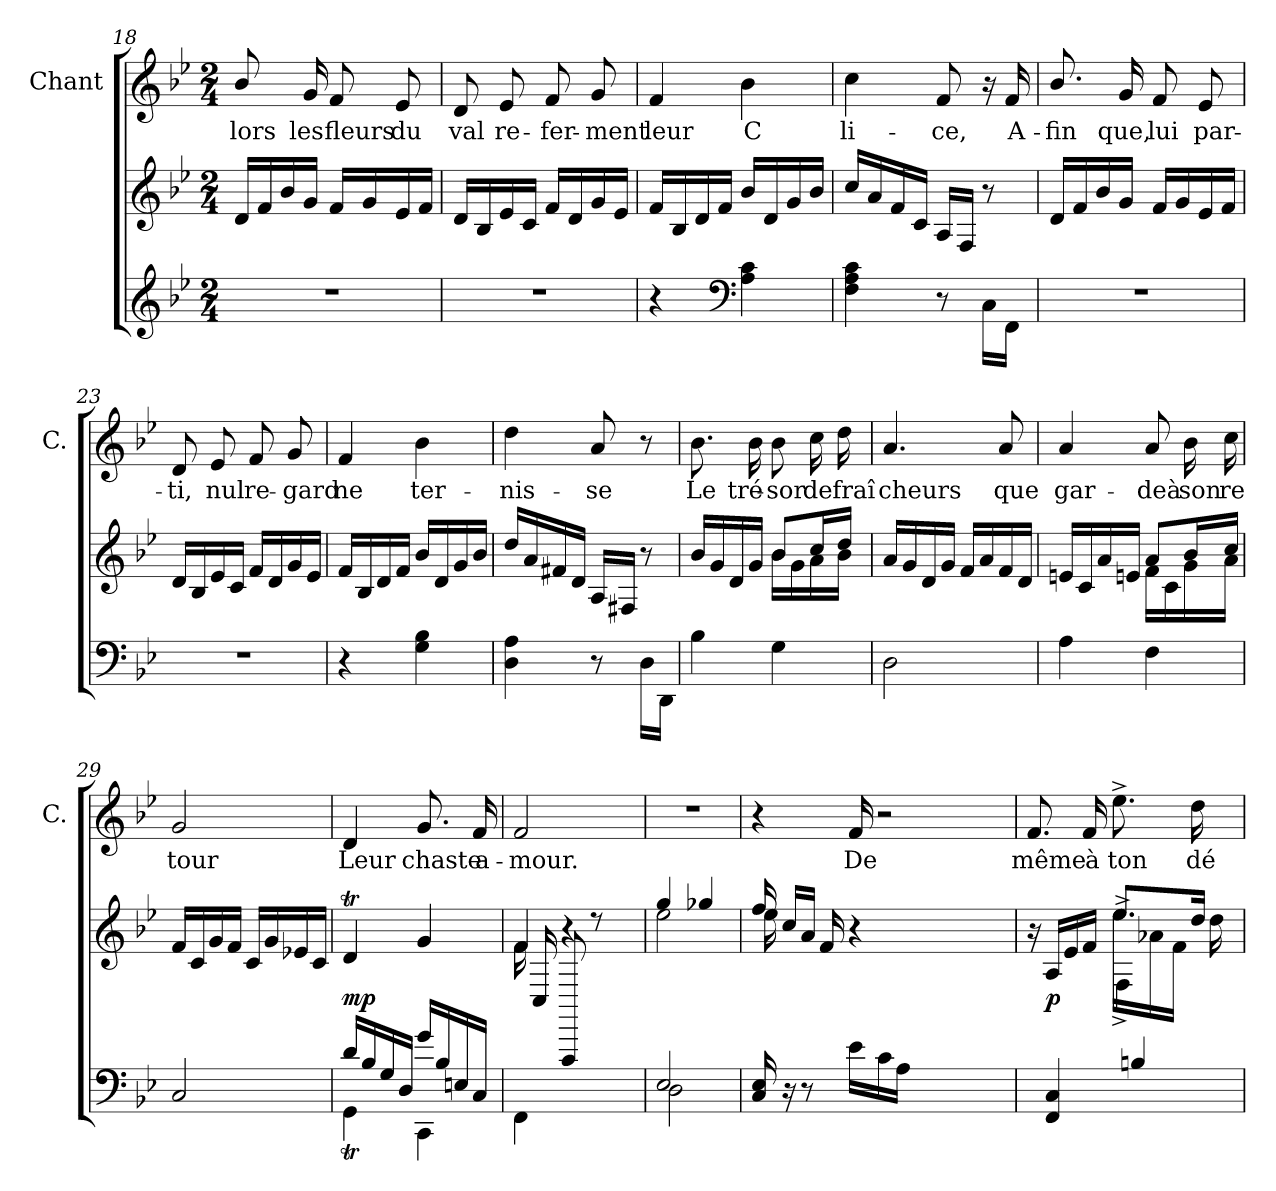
**kern	**dynam	**kern	**kern	**text
*part3	*part3	*part2	*part1	*part1
*staff3	*staff3	*staff2	*staff1	*staff1
*	*	*	*I"Chant	*
*	*	*	*I'C.	*
*clefG2	*	*clefG2	*clefG2	*
*k[b-e-]	*	*k[b-e-]	*k[b-e-]	*
*M2/4	*	*M2/4	*M2/4	*
=18	=18	=18	=18	=18
2r	.	16di/LL	8b-i/	lors
.	.	16fi/	.	.
.	.	16b-i/	16ryy	.
.	.	16gi/JJ	16gi/	les
.	.	16fi/LL	8fi/	fleurs
.	.	16gi/	.	.
.	.	16e-i/	8e-i/	du
.	.	16fi/JJ	.	.
=19	=19	=19	=19	=19
2r	.	16di/LL	8di/	val
.	.	16B-i/	.	.
.	.	16e-i/	8e-i/	re-
.	.	16ci/JJ	.	.
.	.	16fi/LL	8fi/	fer-
.	.	16di/	.	.
.	.	16gi/	8gi/	ment
.	.	16e-i/JJ	.	.
=20	=20	=20	=20	=20
4r	.	16fi/LL	4fi/	leur
.	.	16B-i/	.	.
.	.	16di/JJ	.	.
.	.	16fi/JJ	.	.
*clefF4	*	*	*	*
4Aj\ 4cj\	.	16b-i/LL	4b-i\	C
.	.	16di/	.	.
.	.	16gi/	.	.
.	.	16b-i/JJ	.	.
!!LO:LB:g=z
=21	=21	=21	=21	=21
4Fj\ 4Aj\ 4cj\	.	16cci/LL	4cci\	li-
.	.	16ai/	.	.
.	.	16fi/	.	.
.	.	16ci/JJ	.	.
8r	.	16Ai/LL	8fi/	ce,
.	.	16Fi/JJ	.	.
16Cj\LL	.	8r	16r	.
16FFj\JJ	.	.	16fi/	A-
=22	=22	=22	=22	=22
2r	.	16di/LL	8.b-i/	fin
.	.	16fi/	.	.
.	.	16b-i/	.	.
.	.	16gi/JJ	16gi/	que,
.	.	16fi/LL	8fi/	lui
.	.	16gi/	.	.
.	.	16e-i/	8e-i/	par-
.	.	16fi/JJ	.	.
=23	=23	=23	=23	=23
2r	.	16di/LL	8di/	ti,
.	.	16B-i/	.	.
.	.	16e-i/	8e-i/	nul
.	.	16ci/JJ	.	.
.	.	16fi/LL	8fi/	re-
.	.	16di/	.	.
.	.	16gi/	8gi/	gard
.	.	16e-i/JJ	.	.
=24	=24	=24	=24	=24
4r	.	16fi/LL	4fi/	ne
.	.	16B-i/	.	.
.	.	16di/	.	.
.	.	16fi/JJ	.	.
4Gj\ 4B-j\	.	16b-i/LL	4b-i\	ter-
.	.	16di/	.	.
.	.	16gi/	.	.
.	.	16b-i/JJ	.	.
=25	=25	=25	=25	=25
4Dj\ 4Aj\	.	16ddi/LL	4ddi\	nis-
.	.	16ai/	.	.
.	.	16f#Xi/	.	.
.	.	16di/JJ	.	.
8r	.	16Ai/LL	8ai/	se
.	.	16F#Xi/JJ	.	.
16Dj\LL	.	8r	8r	.
16DDj\JJ	.	.	.	.
!!LO:LB:g=z
=26	=26	=26	=26	=26
*	*	*^	*	*
4B-j\	.	16b-i/LL	16ryy	8.b-i\	Le
.	.	16gi/	16ryy	.	.
.	.	16di/	16ryy	.	.
.	.	16gi/JJ	16ryy	16b-i\	tré-
4Gj\	.	8b-i/L	16b-Z\LL	8b-i\	sor
.	.	.	16gZ\	.	.
.	.	16cci/L	16aZ\	16cci\	de
.	.	16ddi/JJ	16b-Z\JJ	16ddi\	fraî
*	*	*v	*v	*	*
=27	=27	=27	=27	=27
2Dj\	.	16ai/LL	4.ai/	cheurs
.	.	16gi/	.	.
.	.	16di/	.	.
.	.	16gi/JJ	.	.
.	.	16fi/LL	.	.
.	.	16ai/	.	.
.	.	16fi/	8ai/	que
.	.	16di/JJ	.	.
=28	=28	=28	=28	=28
*	*	*^	*	*
4Aj\	.	16eni/LL	16ryy	4ai/	gar-
.	.	16ci/	16ryy	.	.
.	.	16ai/	16ryy	.	.
.	.	16eni/JJ	16ryy	.	.
4Fj\	.	8ai/L	16fZ\LL	8ai/	deà
.	.	.	16cZ\	.	.
.	.	16b-i/L	16gZ\	16b-i\	son
.	.	16cci/JJ	16aZ\JJ	16cci\	re
*	*	*v	*v	*	*
=29	=29	=29	=29	=29
2Cj/	.	16fi/LL	2gi/	tour
.	.	16ci/	.	.
.	.	16gi/	.	.
.	.	16fi/JJ	.	.
.	.	16ci/LL	.	.
.	.	16gi/	.	.
.	.	16e-Xi/	.	.
.	.	16ci/JJ	.	.
=30	=30	=30	=30	=30
*^	*	*	*	*
!	!	!LO:DY:a	!	!	!
4GGj\	16dtZ\LL	mp	4dti/	4di/	Leur
.	16B-Z/	.	.	.	.
.	16GZ/	.	.	.	.
.	16DZ/JJ	.	.	.	.
4CCj\	16gZ\LL	.	4gi/	8.gi/	chaste
.	16B-Z\	.	.	.	.
.	16EnZ/	.	.	.	.
.	16CZ/JJ	.	.	16fi/	a-
*v	*v	*	*	*	*
!!LO:LB:g=z
=31	=31	=31	=31	=31
*	*	*^	*	*
*	*	*	*^	*	*
4FFj\	.	4fi/	16fZ\	16ryy	2fi/	mour.
.	.	.	16CZ/	16ryy	.	.
.	.	.	4r	8FFFV/	.	.
4ryy	.	8r	.	4ryy	.	.
.	.	8ryy	8ryy	.	.	.
*	*	*	*v	*v	*	*
=32	=32	=32	=32	=32	=32
*^	*	*	*	*	*
2E-j/	2DV\	.	4ggi/	2ee-Z\	2r	.
.	.	.	4gg-Xi/	.	.	.
*v	*v	*	*	*	*	*
=33	=33	=33	=33	=33	=33
16Cj/ 16E-j/	.	16ffi/	16ee-Z\	4r	.
16r	.	16cci/LL	4..ryy	.	.
8r	.	16ai/JJ	.	.	.
.	.	16fi/	.	.	.
16e-j\LL	.	4r	.	16fi/	De
16cj\	.	.	.	2r	.
16Aj\JJ	.	.	.	.	.
16ryy	.	.	.	.	.
2ryy	.	2ryy	2ryy	.	.
.	.	.	.	8.ryy	.
=34	=34	=34	=34	=34	=34
*	*	*^	*^	*	*
16ryy	.	16r	16ryy	16ryy	16ryy	8.fi/	même
!	!LO:DY:a	!	!	!	!	!	!
4Cj/ 4FFj/	p	16Ai/LL	16ryy	16ryy	16ryy	.	.
.	.	16e-i/	16ryy	16ryy	16ryy	.	.
.	.	16fi/JJ	16ryy	16ryy	16ryy	16fi/	à
.	.	8.ee-i/L	16.ee-^>Z\LL	4F^>V\	8ryy	8.ee-^>i\	ton
4Bnj/	.	.	.	.	.	.	.
.	.	.	16a-XZ\	.	.	.	.
.	.	.	.	.	16ryy	.	.
.	.	.	16fZ\JJ	.	.	.	.
.	.	16ddi/Jk	.	.	32ryy	16ddi\	dé-
.	.	.	32ryy	.	16dd\	.	.
.	.	16ryy	16ryy	16ryy	.	16ryy	.
.	.	.	.	.	32ryy	.	.
*	*	*v	*v	*v	*v	*	*
=	=	=	=	=
*-	*-	*-	*-	*-
